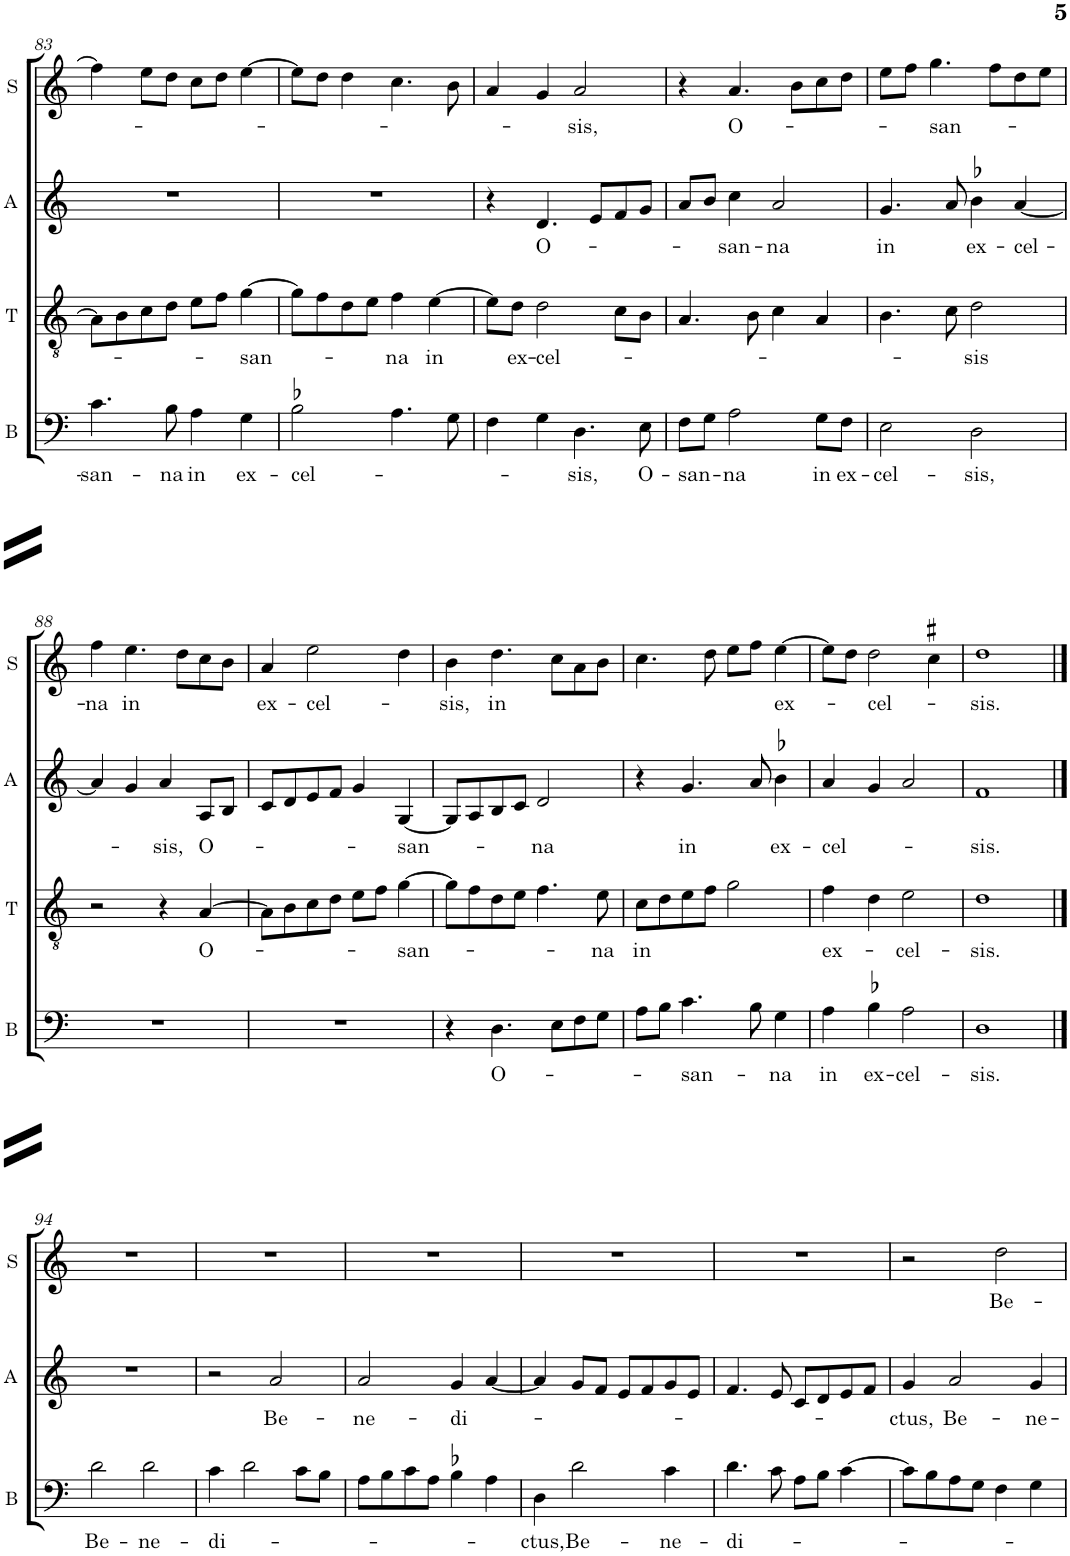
**kern	**text	**kern	**text	**kern	**text	**kern	**text
*part4	*part4	*part3	*part3	*part2	*part2	*part1	*part1
*staff4	*staff4	*staff3	*staff3	*staff2	*staff2	*staff1	*staff1
*I"B	*	*I"T	*	*I"A	*	*I"S	*
*I'B	*	*I'T	*	*I'A	*	*I'S	*
!!LO:PB:g=z
*clefF4	*	*clefGv2	*	*clefG2	*	*clefG2	*
*k[]	*	*k[]	*	*k[]	*	*k[]	*
*M2/2	*	*M2/2	*	*M2/2	*	*M2/2	*
*met(c|)	*	*met(c|)	*	*met(c|)	*	*met(c|)	*
=83	=83	=83	=83	=83	=83	=83	=83
!	!LO:LY:b	!	!	!	!	!	!
4.c\	-san-	8A\L]	.	1r	.	4ff\]	.
.	.	8B\	.	.	.	.	.
.	.	8c\	.	.	.	8ee\L	.
!	!LO:LY:b	!	!	!	!	!	!
8B\	-na	8d\J	.	.	.	8dd\J	.
!	!LO:LY:b	!	!	!	!	!	!
4A\	in	8e\L	.	.	.	8cc\L	.
.	.	8f\J	.	.	.	8dd\J	.
!	!LO:LY:b	!	!LO:LY:b	!	!	!	!
4G\	ex-	[4g\	-san-	.	.	[4ee\	.
=84	=84	=84	=84	=84	=84	=84	=84
!	!LO:LY:b	!	!	!	!	!	!
2B-X\	-cel-	8g\L]	.	1r	.	8ee\L]	.
.	.	8f\	.	.	.	8dd\J	.
.	.	8d\	.	.	.	4dd\	.
.	.	8e\J	.	.	.	.	.
!	!	!	!LO:LY:b	!	!	!	!
4.A\	.	4f\	-na	.	.	4.cc\	.
!	!	!	!LO:LY:b	!	!	!	!
.	.	[4e\	in	.	.	.	.
8G\	.	.	.	.	.	8b\	.
=85	=85	=85	=85	=85	=85	=85	=85
4F\	.	8e\L]	.	4r	.	4a/	.
!	!	!	!LO:LY:b	!	!	!	!
.	.	8d\J	ex-	.	.	.	.
!	!	!	!LO:LY:b	!	!LO:LY:b	!	!
4G\	.	2d\	-cel-	4.d/	O-	4g/	.
!	!LO:LY:b	!	!	!	!	!	!LO:LY:b
4.D\	-sis,	.	.	.	.	2a/	-sis,
.	.	.	.	8e/L	.	.	.
.	.	8c\L	.	8f/	.	.	.
!	!LO:LY:b	!	!	!	!	!	!
8E\	O-	8B\J	.	8g/J	.	.	.
=86	=86	=86	=86	=86	=86	=86	=86
!	!LO:LY:b	!	!	!	!	!	!
8F\L	-san-	4.A/	.	8a/L	.	4r	.
8G\J	.	.	.	8b/J	.	.	.
!	!LO:LY:b	!	!	!	!LO:LY:b	!	!LO:LY:b
2A\	-na	.	.	4cc\	-san-	4.a/	O-
.	.	8B\	.	.	.	.	.
!	!	!	!	!	!LO:LY:b	!	!
.	.	4c\	.	2a/	-na	.	.
.	.	.	.	.	.	8b\L	.
!	!LO:LY:b	!	!	!	!	!	!
8G\L	in	4A/	.	.	.	8cc\	.
!	!LO:LY:b	!	!	!	!	!	!
8F\J	ex-	.	.	.	.	8dd\J	.
=87	=87	=87	=87	=87	=87	=87	=87
!	!LO:LY:b	!	!	!	!LO:LY:b	!	!
2E\	-cel-	4.B\	.	4.g/	in	8ee\L	.
.	.	.	.	.	.	8ff\J	.
!	!	!	!	!	!	!	!LO:LY:b
.	.	.	.	.	.	4.gg\	-san-
.	.	8c\	.	8a/	.	.	.
!	!LO:LY:b	!	!LO:LY:b	!	!LO:LY:b	!	!
2D\	-sis,	2d\	-sis	4b-X\	ex-	.	.
.	.	.	.	.	.	8ff\L	.
!	!	!	!	!	!LO:LY:b	!	!
.	.	.	.	[4a/	-cel-	8dd\	.
.	.	.	.	.	.	8ee\J	.
!!LO:LB:g=z
=88	=88	=88	=88	=88	=88	=88	=88
!	!	!	!	!	!	!	!LO:LY:b
1r	.	2r	.	4a/]	.	4ff\	-na
!	!	!	!	!	!	!	!LO:LY:b
.	.	.	.	4g/	.	4.ee\	in
!	!	!	!	!	!LO:LY:b	!	!
.	.	4r	.	4a/	-sis,	.	.
.	.	.	.	.	.	8dd\L	.
!	!	!	!LO:LY:b	!	!LO:LY:b	!	!
.	.	[4A/	O-	8A/L	O-	8cc\	.
.	.	.	.	8B/J	.	8b\J	.
=89	=89	=89	=89	=89	=89	=89	=89
!	!	!	!	!	!	!	!LO:LY:b
1r	.	8A\L]	.	8c/L	.	4a/	ex-
.	.	8B\	.	8d/	.	.	.
!	!	!	!	!	!	!	!LO:LY:b
.	.	8c\	.	8e/	.	2ee\	-cel-
.	.	8d\J	.	8f/J	.	.	.
.	.	8e\L	.	4g/	.	.	.
.	.	8f\J	.	.	.	.	.
!	!	!	!LO:LY:b	!	!LO:LY:b	!	!
.	.	[4g\	-san-	[4G/	-san-	4dd\	.
=90	=90	=90	=90	=90	=90	=90	=90
!	!	!	!	!	!	!	!LO:LY:b
4r	.	8g\L]	.	8G/L]	.	4b\	-sis,
.	.	8f\	.	8A/	.	.	.
!	!LO:LY:b	!	!	!	!	!	!LO:LY:b
4.D\	O-	8d\	.	8B/	.	4.dd\	in
.	.	8e\J	.	8c/J	.	.	.
!	!	!	!	!	!LO:LY:b	!	!
.	.	4.f\	.	2d/	na	.	.
8E\L	.	.	.	.	.	8cc\L	.
8F\	.	.	.	.	.	8a\	.
!	!	!	!LO:LY:b	!	!	!	!
8G\J	.	8e\	-na	.	.	8b\J	.
=91	=91	=91	=91	=91	=91	=91	=91
!	!	!	!LO:LY:b	!	!	!	!
8A\L	.	8c\L	in	4r	.	4.cc\	.
8B\J	.	8d\	.	.	.	.	.
!	!LO:LY:b	!	!	!	!LO:LY:b	!	!
4.c\	-san-	8e\	.	4.g/	-in	.	.
.	.	8f\J	.	.	.	8dd\	.
.	.	2g\	.	.	.	8ee\L	.
8B\	.	.	.	8a/	.	8ff\J	.
!	!LO:LY:b	!	!	!	!LO:LY:b	!	!LO:LY:b
4G\	-na	.	.	4b-X\	ex-	[4ee\	ex-
=92	=92	=92	=92	=92	=92	=92	=92
!	!LO:LY:b	!	!LO:LY:b	!	!LO:LY:b	!	!
4A\	in	4f\	ex-	4a/	-cel-	8ee\L]	.
.	.	.	.	.	.	8dd\J	.
!	!LO:LY:b	!	!	!	!	!	!LO:LY:b
4B-X\	ex-	4d\	.	4g/	.	2dd\	-cel-
!	!LO:LY:b	!	!LO:LY:b	!	!	!	!
2A\	-cel-	2e\	-cel-	2a/	.	.	.
.	.	.	.	.	.	4cc#X\	.
=93	=93	=93	=93	=93	=93	=93	=93
!	!LO:LY:b	!	!LO:LY:b	!	!LO:LY:b	!	!LO:LY:b
1D	-sis.	1d	-sis.	1f	-sis.	1dd	-sis.
!!LO:LB:g=z
==94	==94	==94	==94	==94	==94	==94	==94
!	!LO:LY:b	!	!	!	!	!	!
2d\	Be-	1r	.	1r	.	1r	.
!	!LO:LY:b	!	!	!	!	!	!
2d\	-ne-	.	.	.	.	.	.
=95	=95	=95	=95	=95	=95	=95	=95
!	!LO:LY:b	!	!	!	!	!	!
4c\	-di-	1r	.	2r	.	1r	.
2d\	.	.	.	.	.	.	.
!	!	!	!	!	!LO:LY:b	!	!
.	.	.	.	2a/	Be-	.	.
8c\L	.	.	.	.	.	.	.
8B\J	.	.	.	.	.	.	.
=96	=96	=96	=96	=96	=96	=96	=96
!	!	!	!	!	!LO:LY:b	!	!
8A\L	.	1r	.	2a/	-ne-	1r	.
8B\	.	.	.	.	.	.	.
8c\	.	.	.	.	.	.	.
8A\J	.	.	.	.	.	.	.
!	!	!	!	!	!LO:LY:b	!	!
4B-X\	.	.	.	4g/	-di-	.	.
4A\	.	.	.	[4a/	.	.	.
=97	=97	=97	=97	=97	=97	=97	=97
!	!LO:LY:b	!	!	!	!	!	!
4D\	-ctus,	1r	.	4a/]	.	1r	.
!	!LO:LY:b	!	!	!	!	!	!
2d\	Be-	.	.	8g/L	.	.	.
.	.	.	.	8f/J	.	.	.
.	.	.	.	8e/L	.	.	.
.	.	.	.	8f/	.	.	.
!	!LO:LY:b	!	!	!	!	!	!
4c\	-ne-	.	.	8g/	.	.	.
.	.	.	.	8e/J	.	.	.
=98	=98	=98	=98	=98	=98	=98	=98
!	!LO:LY:b	!	!	!	!	!	!
4.d\	-di-	1r	.	4.f/	.	1r	.
8c\	.	.	.	8e/	.	.	.
8A\L	.	.	.	8c/L	.	.	.
8B\J	.	.	.	8d/	.	.	.
[4c\	.	.	.	8e/	.	.	.
.	.	.	.	8f/J	.	.	.
=99	=99	=99	=99	=99	=99	=99	=99
!	!	!	!	!	!LO:LY:b	!	!
8c\L]	.	1r	.	4g/	-ctus,	2r	.
8B\	.	.	.	.	.	.	.
!	!	!	!	!	!LO:LY:b	!	!
8A\	.	.	.	2a/	Be-	.	.
8G\J	.	.	.	.	.	.	.
!	!	!	!	!	!	!	!LO:LY:b
4F\	.	.	.	.	.	2dd\	Be-
!	!	!	!	!	!LO:LY:b	!	!
4G\	.	.	.	4g/	-ne-	.	.
=	=	=	=	=	=	=	=
*-	*-	*-	*-	*-	*-	*-	*-
